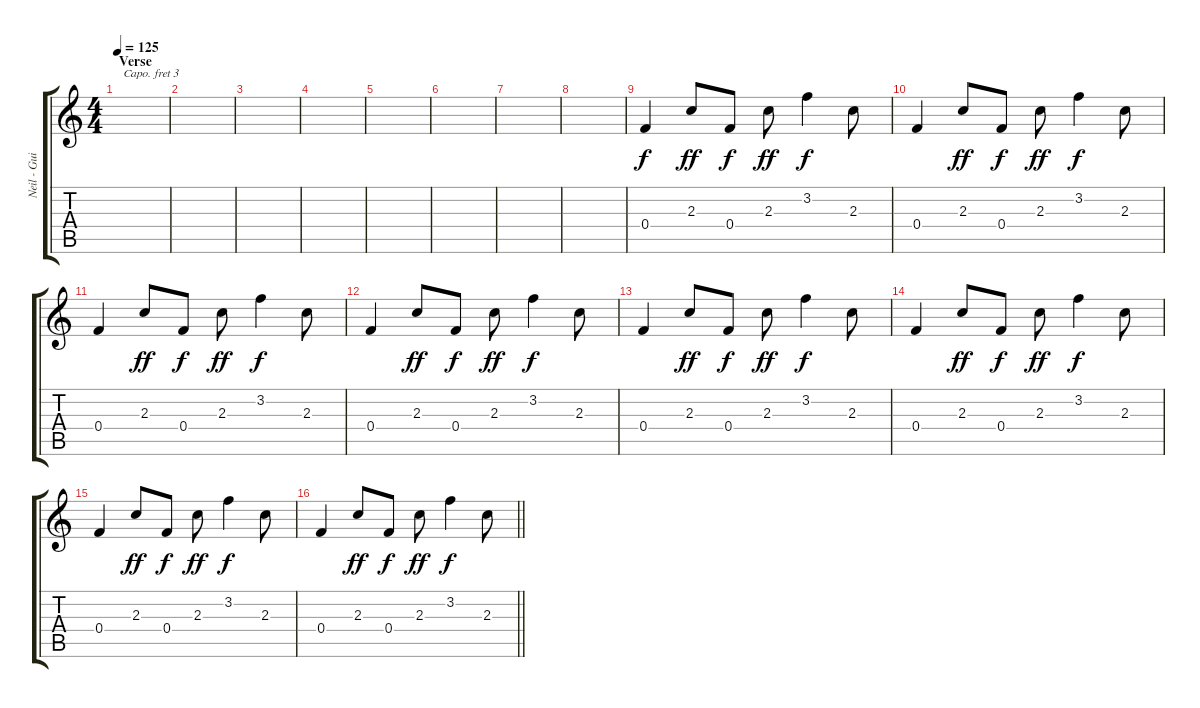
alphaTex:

\track ("Neil - Guitar" "Neil - Gui") {instrument acousticguitarsteel}
\staff {score tabs}
\capo 3
\tuning (E4 B3 G3 D3 A2 E2) {hide}
\ts (4 4)
\section ("" "Verse")
\tempo 125
\clef g2
\ks c
|
|
|
|
|
|
|
|
0.4.4 2.3.8{dy ff} 0.4.8{dy f} 2.3.8{dy ff} 3.2.4{dy f} 2.3.8 |
0.4.4 2.3.8{dy ff} 0.4.8{dy f} 2.3.8{dy ff} 3.2.4{dy f} 2.3.8 |
0.4.4 2.3.8{dy ff} 0.4.8{dy f} 2.3.8{dy ff} 3.2.4{dy f} 2.3.8 |
0.4.4 2.3.8{dy ff} 0.4.8{dy f} 2.3.8{dy ff} 3.2.4{dy f} 2.3.8 |
0.4.4 2.3.8{dy ff} 0.4.8{dy f} 2.3.8{dy ff} 3.2.4{dy f} 2.3.8 |
0.4.4 2.3.8{dy ff} 0.4.8{dy f} 2.3.8{dy ff} 3.2.4{dy f} 2.3.8 |
0.4.4 2.3.8{dy ff} 0.4.8{dy f} 2.3.8{dy ff} 3.2.4{dy f} 2.3.8 |
\barLineRight lightlight
0.4.4 2.3.8{dy ff} 0.4.8{dy f} 2.3.8{dy ff} 3.2.4{dy f} 2.3.8
